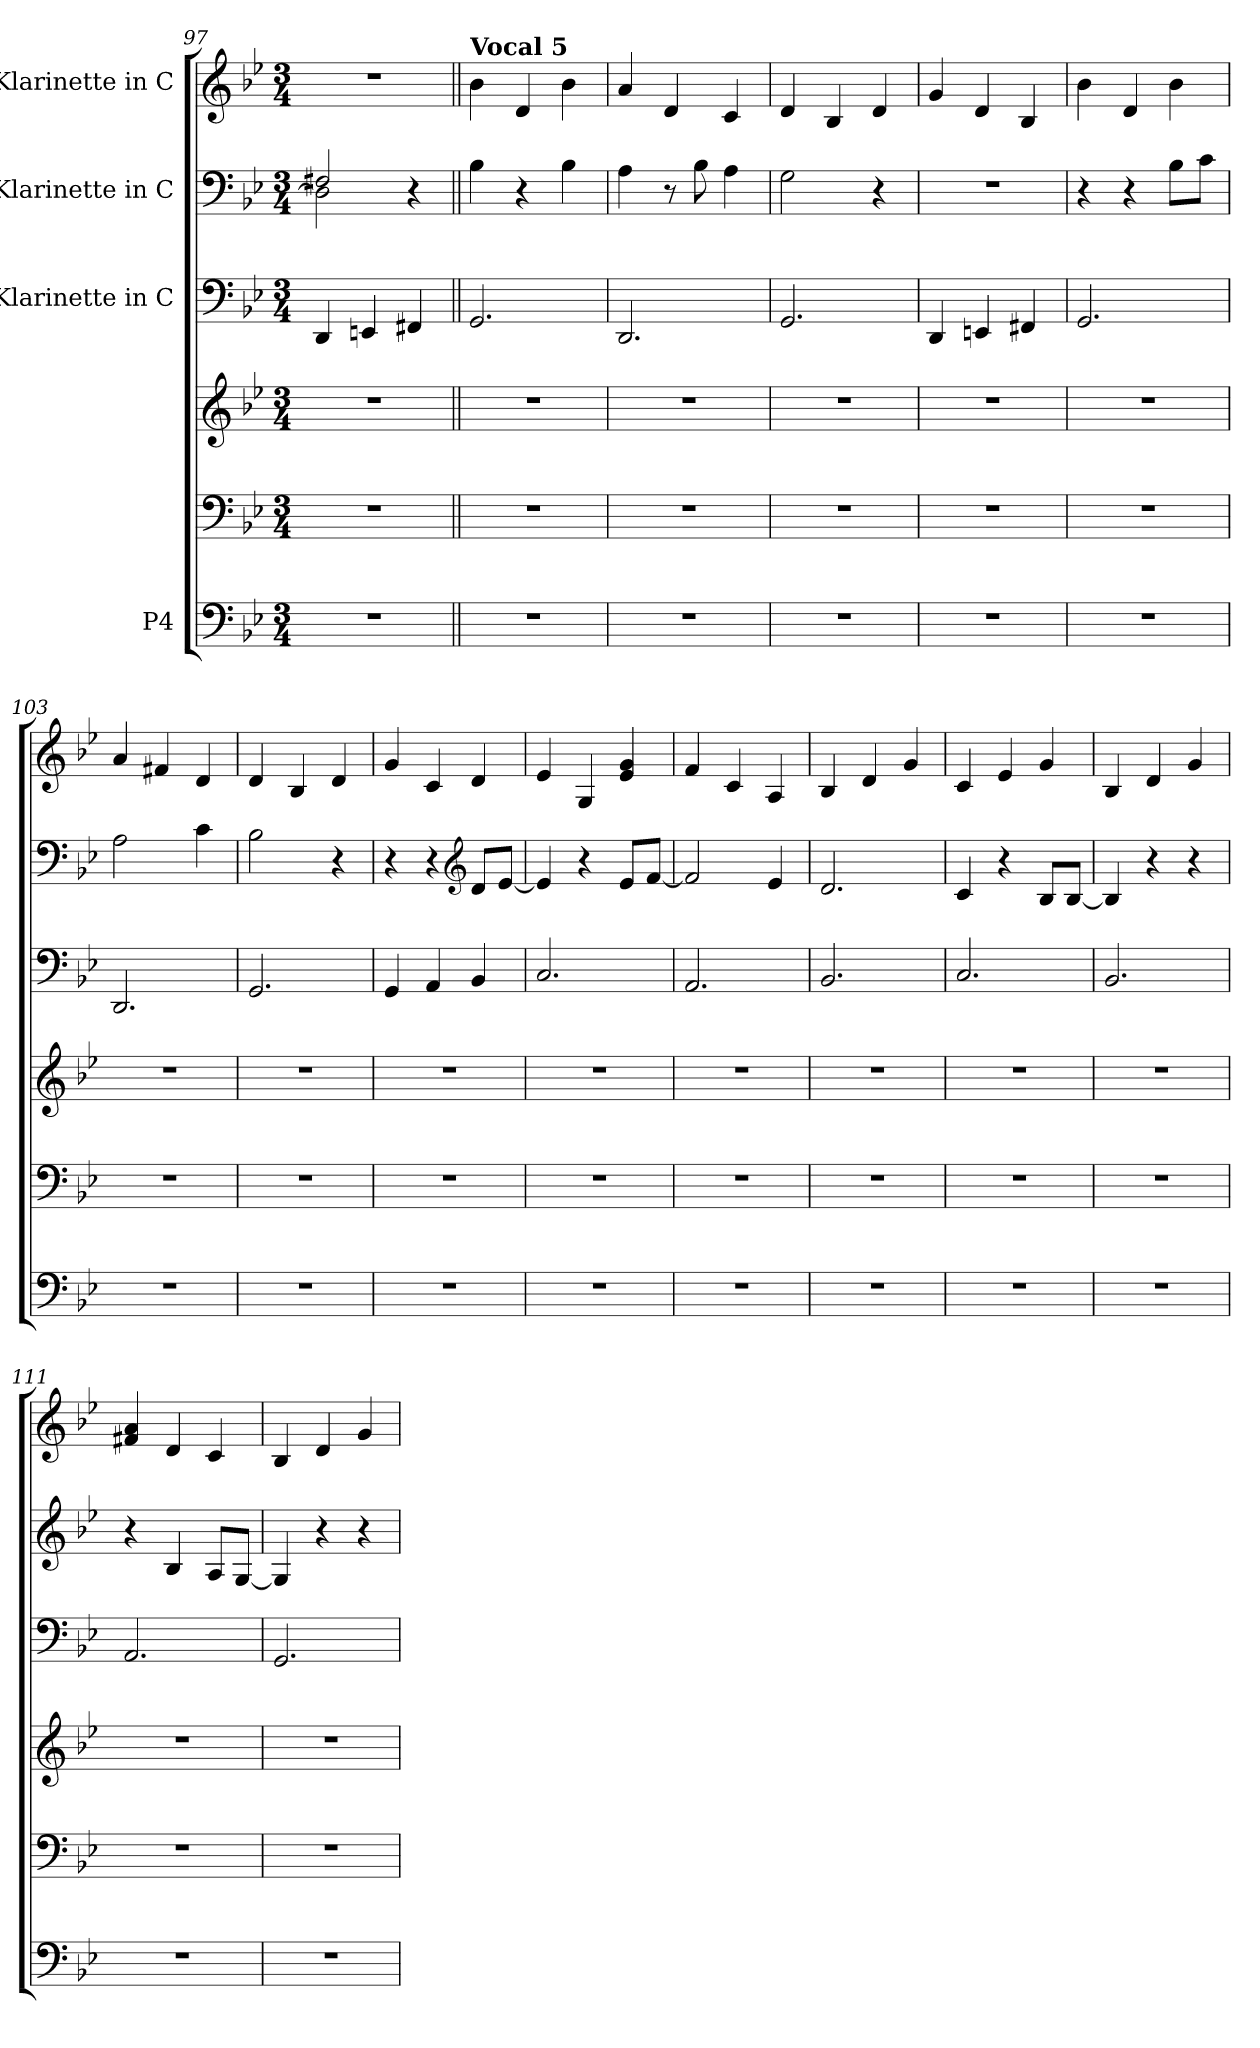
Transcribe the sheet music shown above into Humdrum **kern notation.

**kern	**kern	**kern	**kern	**kern	**kern
*part4	*part4	*part4	*part3	*part2	*part1
*staff6	*staff5	*staff4	*staff3	*staff2	*staff1
*I"P4	*	*	*I"Klarinette in C	*I"Klarinette in C	*I"Klarinette in C
*clefF4	*clefF4	*clefG2	*clefF4	*clefF4	*clefG2
*k[b-e-]	*k[b-e-]	*k[b-e-]	*k[b-e-]	*k[b-e-]	*k[b-e-]
*g:	*g:	*g:	*g:	*g:	*g:
*M3/4	*M3/4	*M3/4	*M3/4	*M3/4	*M3/4
=97	=97	=97	=97	=97	=97
!LO:N:vis=1	!LO:N:vis=1	!LO:N:vis=1	!	!	!LO:N:vis=1
*	*	*	*	*^	*
2.r	2.r	2.r	4DDi/	2F#Xi/	2Di\]	2.r
.	.	.	4EEni/	.	.	.
.	.	.	4FF#Xi/	4r	4ryy	.
=98||	=98||	=98||	=98||	=98||	=98||	=98||
!	!	!	!	!	!	!LO:TX:a:B:t=Vocal 5
!	!	!	!	!LO:TX:a:Bi:t=c.f.	!	!
!LO:N:vis=1	!LO:N:vis=1	!LO:N:vis=1	!	!	!	!
*	*	*	*	*v	*v	*
2.r	2.r	2.r	2.GGi/	4B-i\	4b-i\
.	.	.	.	4r	4di/
.	.	.	.	4B-i\	4b-i\
=99	=99	=99	=99	=99	=99
!LO:N:vis=1	!LO:N:vis=1	!LO:N:vis=1	!	!	!
2.r	2.r	2.r	2.DDi/	4Ai\	4ai/
.	.	.	.	8r	4di/
.	.	.	.	8B-i\	.
.	.	.	.	4Ai\	4ci/
=100	=100	=100	=100	=100	=100
!LO:N:vis=1	!LO:N:vis=1	!LO:N:vis=1	!	!	!
2.r	2.r	2.r	2.GGi/	2Gi\	4di/
.	.	.	.	.	4B-i/
.	.	.	.	4r	4di/
!!LO:LB:g=z
=101	=101	=101	=101	=101	=101
!LO:N:vis=1	!LO:N:vis=1	!LO:N:vis=1	!	!LO:N:vis=1	!
2.r	2.r	2.r	4DDi/	2.r	4gi/
.	.	.	4EEni/	.	4di/
.	.	.	4FF#Xi/	.	4B-i/
=102	=102	=102	=102	=102	=102
!LO:N:vis=1	!LO:N:vis=1	!LO:N:vis=1	!	!	!
2.r	2.r	2.r	2.GGi/	4r	4b-i\
.	.	.	.	4r	4di/
.	.	.	.	8B-i\L	4b-i\
.	.	.	.	8ci\J	.
=103	=103	=103	=103	=103	=103
!LO:N:vis=1	!LO:N:vis=1	!LO:N:vis=1	!	!	!
2.r	2.r	2.r	2.DDi/	2Ai\	4ai/
.	.	.	.	.	4f#Xi/
.	.	.	.	4ci\	4di/
=104	=104	=104	=104	=104	=104
!LO:N:vis=1	!LO:N:vis=1	!LO:N:vis=1	!	!	!
2.r	2.r	2.r	2.GGi/	2B-i\	4di/
.	.	.	.	.	4B-i/
.	.	.	.	4r	4di/
=105	=105	=105	=105	=105	=105
!LO:N:vis=1	!LO:N:vis=1	!LO:N:vis=1	!	!	!
2.r	2.r	2.r	4GGi/	4r	4gi/
.	.	.	4AAi/	4r	4ci/
*	*	*	*	*clefG2	*
.	.	.	4BB-i/	8di/L	4di/
.	.	.	.	[8e-i/J	.
=106	=106	=106	=106	=106	=106
!LO:N:vis=1	!LO:N:vis=1	!LO:N:vis=1	!	!	!
2.r	2.r	2.r	2.Ci/	4e-i/]	4e-i/
.	.	.	.	4r	4Gi/
.	.	.	.	8e-i/L	4e-i/ 4gi
.	.	.	.	[8fi/J	.
=107	=107	=107	=107	=107	=107
!LO:N:vis=1	!LO:N:vis=1	!LO:N:vis=1	!	!	!
2.r	2.r	2.r	2.AAi/	2fi/]	4fi/
.	.	.	.	.	4ci/
.	.	.	.	4e-i/	4Ai/
=108	=108	=108	=108	=108	=108
!LO:N:vis=1	!LO:N:vis=1	!LO:N:vis=1	!	!	!
2.r	2.r	2.r	2.BB-i/	2.di/	4B-i/
.	.	.	.	.	4di/
.	.	.	.	.	4gi/
=109	=109	=109	=109	=109	=109
!LO:N:vis=1	!LO:N:vis=1	!LO:N:vis=1	!	!	!
2.r	2.r	2.r	2.Ci/	4ci/	4ci/
.	.	.	.	4r	4e-i/
.	.	.	.	8B-i/L	4gi/
.	.	.	.	[8B-i/J	.
!!LO:LB:g=z
=110	=110	=110	=110	=110	=110
!LO:N:vis=1	!LO:N:vis=1	!LO:N:vis=1	!	!	!
2.r	2.r	2.r	2.BB-i/	4B-i/]	4B-i/
.	.	.	.	4r	4di/
.	.	.	.	4r	4gi/
=111	=111	=111	=111	=111	=111
!LO:N:vis=1	!LO:N:vis=1	!LO:N:vis=1	!	!	!
2.r	2.r	2.r	2.AAi/	4r	4f#Xi/ 4ai
.	.	.	.	4B-i/	4di/
.	.	.	.	8Ai/L	4ci/
.	.	.	.	[8Gi/J	.
=112	=112	=112	=112	=112	=112
!LO:N:vis=1	!LO:N:vis=1	!LO:N:vis=1	!	!	!
2.r	2.r	2.r	2.GGi/	4Gi/]	4B-i/
.	.	.	.	4r	4di/
.	.	.	.	4r	4gi/
=	=	=	=	=	=
*-	*-	*-	*-	*-	*-
